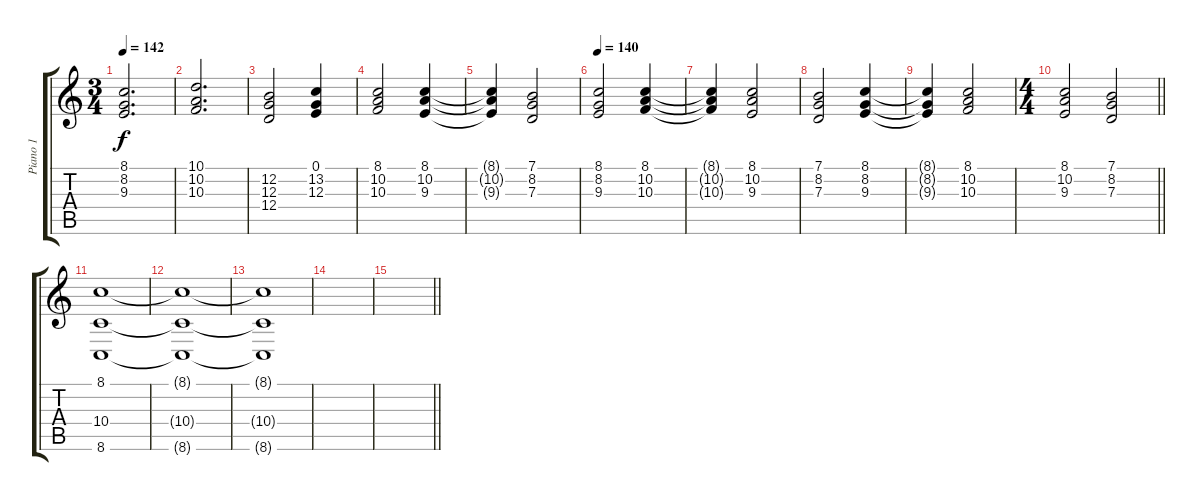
\track ("Piano 1" "Piano 1") {instrument acousticgrandpiano}
\staff {score tabs}
\tuning (E4 B3 G3 D3 A2 E2) {hide}
\ts (3 4)
\tempo 142
\clef g2
\ks c
(8.1 8.2 9.3).2{d dy f} |
(10.1 10.2 10.3).2{d} |
(12.2 12.3 12.4).2 (0.1 13.2 12.3).4 |
(8.1 10.2 10.3).2 (8.1 10.2 9.3).4 |
(8.1{t} 10.2{t} 9.3{t}).4 (7.1 8.2 7.3).2 |
\tempo 140
(8.1 8.2 9.3).2 (8.1 10.2 10.3).4 |
(8.1{t} 10.2{t} 10.3{t}).4 (8.1 10.2 9.3).2 |
(7.1 8.2 7.3).2 (8.1 8.2 9.3).4 |
(8.1{t} 8.2{t} 9.3{t}).4 (8.1 10.2 10.3).2 |
\ts (4 4)
\barLineRight lightlight
(8.1 10.2 9.3).2 (7.1 8.2 7.3).2 |
(8.1 10.4 8.6).1 |
(8.1{t} 10.4{t} 8.6{t}).1 |
(8.1{t} 10.4{t} 8.6{t}).1 |
|
\barLineRight lightlight
